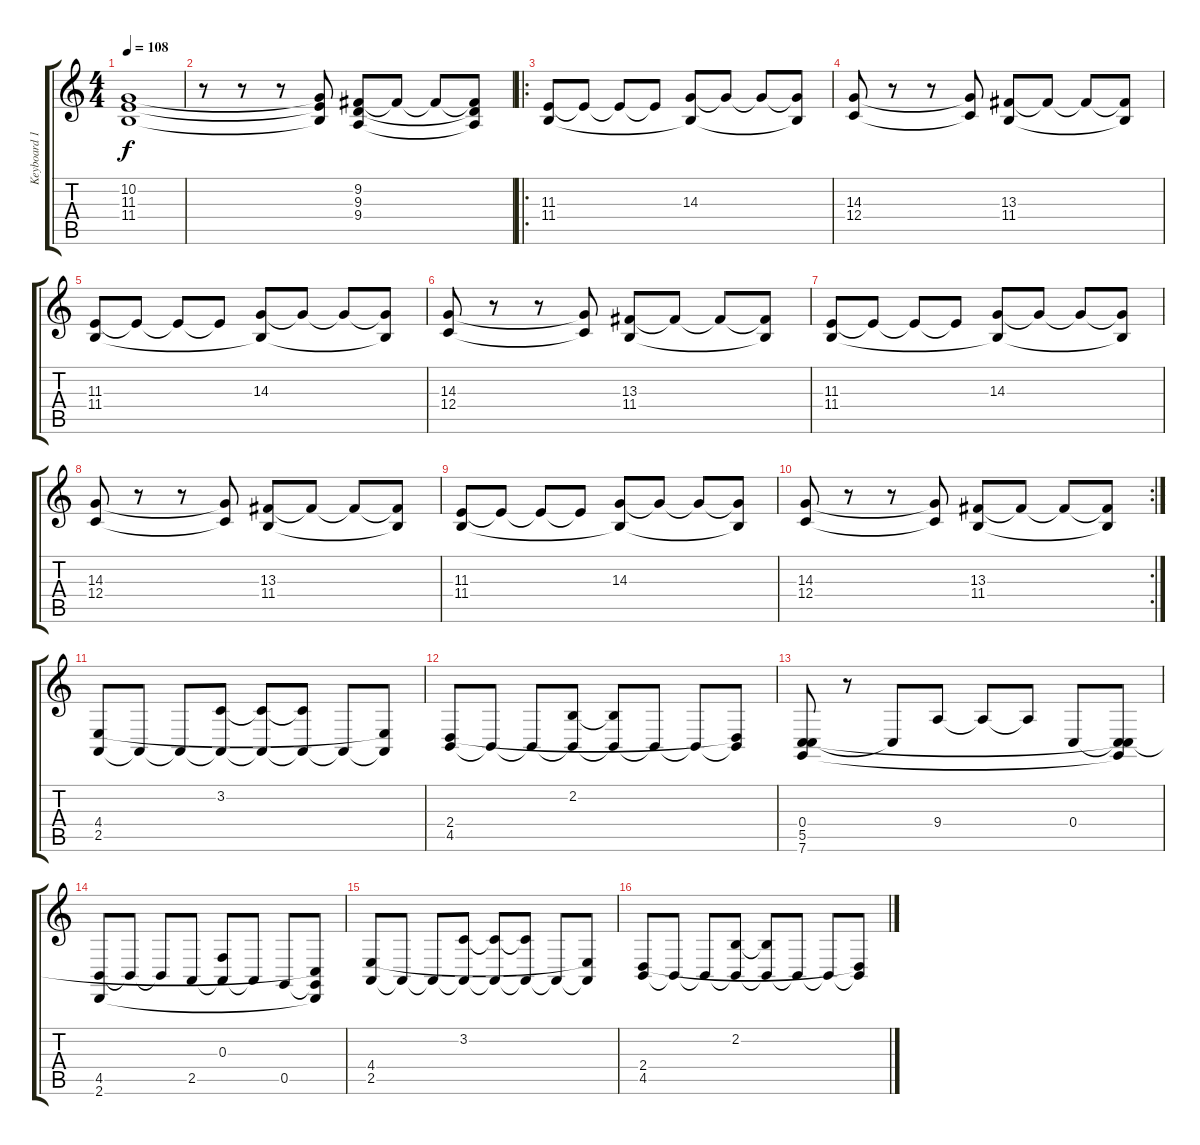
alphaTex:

\track ("Keyboard 1" "Keyboard 1") {instrument stringensemble1}
\staff {score tabs}
\tuning (D4 A3 F3 C3 G2 C2) {hide}
\ts (4 4)
\tempo 108
\clef g2
\ks c
(10.2 11.3 11.4).1{dy f} |
r.8 r.8 r.8 (10.2{t} 11.3{t} 11.4{t}).8 (9.2 9.3 9.4).8 9.2{t}.8 9.2{t}.8 (9.2{t} 9.3{t} 9.4{t}).8 |
\ro
(11.3 11.4).8 11.3{t}.8 11.3{t}.8 11.3{t}.8 (14.3 11.4{t}).8 14.3{t}.8 14.3{t}.8 (14.3{t} 11.4{t}).8 |
(14.3 12.4).8 r.8 r.8 (14.3{t} 12.4{t}).8 (13.3 11.4).8 13.3{t}.8 13.3{t}.8 (13.3{t} 11.4{t}).8 |
(11.3 11.4).8 11.3{t}.8 11.3{t}.8 11.3{t}.8 (14.3 11.4{t}).8 14.3{t}.8 14.3{t}.8 (14.3{t} 11.4{t}).8 |
(14.3 12.4).8 r.8 r.8 (14.3{t} 12.4{t}).8 (13.3 11.4).8 13.3{t}.8 13.3{t}.8 (13.3{t} 11.4{t}).8 |
(11.3 11.4).8 11.3{t}.8 11.3{t}.8 11.3{t}.8 (14.3 11.4{t}).8 14.3{t}.8 14.3{t}.8 (14.3{t} 11.4{t}).8 |
(14.3 12.4).8 r.8 r.8 (14.3{t} 12.4{t}).8 (13.3 11.4).8 13.3{t}.8 13.3{t}.8 (13.3{t} 11.4{t}).8 |
(11.3 11.4).8 11.3{t}.8 11.3{t}.8 11.3{t}.8 (14.3 11.4{t}).8 14.3{t}.8 14.3{t}.8 (14.3{t} 11.4{t}).8 |
\rc 2
(14.3 12.4).8 r.8 r.8 (14.3{t} 12.4{t}).8 (13.3 11.4).8 13.3{t}.8 13.3{t}.8 (13.3{t} 11.4{t}).8 |
(4.4 2.5).8 2.5{t}.8 2.5{t}.8 (3.2 2.5{t}).8 (3.2{t} 2.5{t}).8 (3.2{t} 2.5{t}).8 2.5{t}.8 (4.4{t} 2.5{t}).8 |
(2.4 4.5).8 4.5{t}.8 4.5{t}.8 (2.2 4.5{t}).8 (2.2{t} 4.5{t}).8 4.5{t}.8 4.5{t}.8 (2.4{t} 4.5{t}).8 |
(0.4 5.5 7.6).8 r.8 0.4{t}.8 9.4.8 9.4{t}.8 9.4{t}.8 0.4.8 (0.4{t} 5.5{t} 7.6{t}).8 |
(4.5 2.6).8 4.5{t}.8 4.5{t}.8 2.5.8 (0.3 2.5{t}).8 2.5{t}.8 0.5.8 (0.4{t} 0.5{t} 2.6{t}).8 |
(4.4 2.5).8 2.5{t}.8 2.5{t}.8 (3.2 2.5{t}).8 (3.2{t} 2.5{t}).8 (3.2{t} 2.5{t}).8 2.5{t}.8 (4.4{t} 2.5{t}).8 |
(2.4 4.5).8 4.5{t}.8 4.5{t}.8 (2.2 4.5{t}).8 (2.2{t} 4.5{t}).8 4.5{t}.8 4.5{t}.8 (2.4{t} 4.5{t}).8
